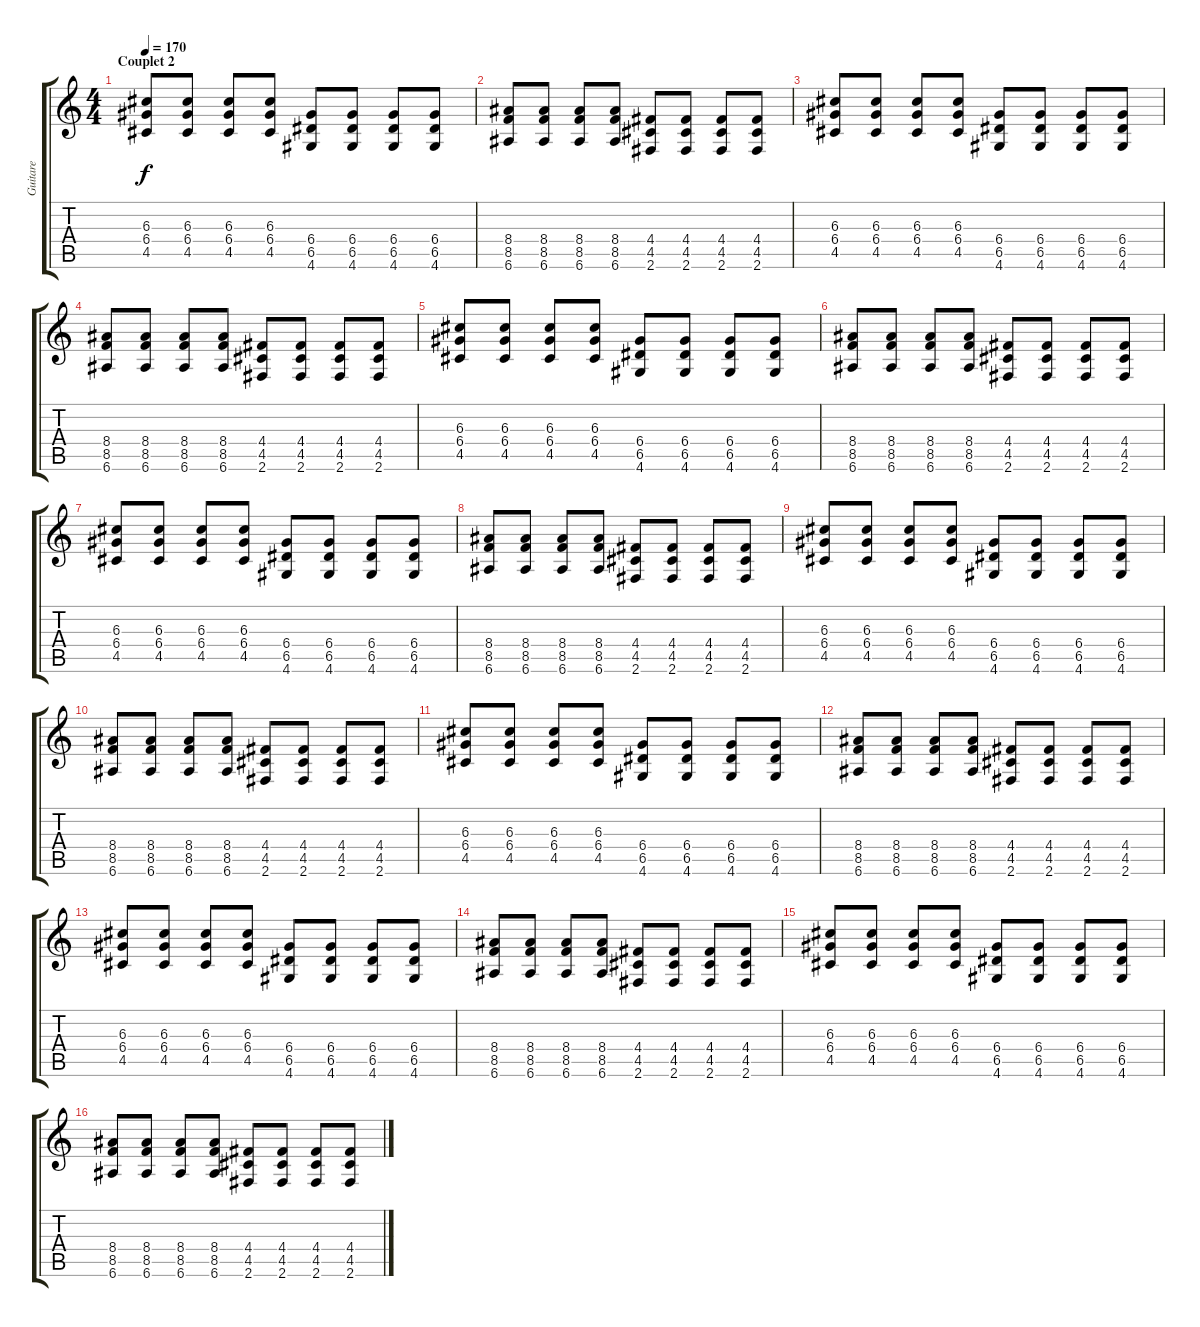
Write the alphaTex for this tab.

\track ("Guitare" "Guitare") {instrument overdrivenguitar}
\staff {score tabs}
\tuning (E4 B3 G3 D3 A2 E2) {hide}
\ts (4 4)
\section ("" "Couplet 2")
\tempo 170
\clef g2
\ks c
(6.3 6.4 4.5).8{dy f volume 9 instrument electricguitarmuted} (6.3 6.4 4.5).8 (6.3 6.4 4.5).8 (6.3 6.4 4.5).8 (6.4 6.5 4.6).8 (6.4 6.5 4.6).8 (6.4 6.5 4.6).8 (6.4 6.5 4.6).8 |
(8.4 8.5 6.6).8 (8.4 8.5 6.6).8 (8.4 8.5 6.6).8 (8.4 8.5 6.6).8 (4.4 4.5 2.6).8 (4.4 4.5 2.6).8 (4.4 4.5 2.6).8 (4.4 4.5 2.6).8 |
(6.3 6.4 4.5).8 (6.3 6.4 4.5).8 (6.3 6.4 4.5).8 (6.3 6.4 4.5).8 (6.4 6.5 4.6).8 (6.4 6.5 4.6).8 (6.4 6.5 4.6).8 (6.4 6.5 4.6).8 |
(8.4 8.5 6.6).8 (8.4 8.5 6.6).8 (8.4 8.5 6.6).8 (8.4 8.5 6.6).8 (4.4 4.5 2.6).8 (4.4 4.5 2.6).8 (4.4 4.5 2.6).8 (4.4 4.5 2.6).8 |
(6.3 6.4 4.5).8 (6.3 6.4 4.5).8 (6.3 6.4 4.5).8 (6.3 6.4 4.5).8 (6.4 6.5 4.6).8 (6.4 6.5 4.6).8 (6.4 6.5 4.6).8 (6.4 6.5 4.6).8 |
(8.4 8.5 6.6).8 (8.4 8.5 6.6).8 (8.4 8.5 6.6).8 (8.4 8.5 6.6).8 (4.4 4.5 2.6).8 (4.4 4.5 2.6).8 (4.4 4.5 2.6).8 (4.4 4.5 2.6).8 |
(6.3 6.4 4.5).8 (6.3 6.4 4.5).8 (6.3 6.4 4.5).8 (6.3 6.4 4.5).8 (6.4 6.5 4.6).8 (6.4 6.5 4.6).8 (6.4 6.5 4.6).8 (6.4 6.5 4.6).8 |
(8.4 8.5 6.6).8 (8.4 8.5 6.6).8 (8.4 8.5 6.6).8 (8.4 8.5 6.6).8 (4.4 4.5 2.6).8 (4.4 4.5 2.6).8 (4.4 4.5 2.6).8 (4.4 4.5 2.6).8 |
(6.3 6.4 4.5).8 (6.3 6.4 4.5).8 (6.3 6.4 4.5).8 (6.3 6.4 4.5).8 (6.4 6.5 4.6).8 (6.4 6.5 4.6).8 (6.4 6.5 4.6).8 (6.4 6.5 4.6).8 |
(8.4 8.5 6.6).8 (8.4 8.5 6.6).8 (8.4 8.5 6.6).8 (8.4 8.5 6.6).8 (4.4 4.5 2.6).8 (4.4 4.5 2.6).8 (4.4 4.5 2.6).8 (4.4 4.5 2.6).8 |
(6.3 6.4 4.5).8 (6.3 6.4 4.5).8 (6.3 6.4 4.5).8 (6.3 6.4 4.5).8 (6.4 6.5 4.6).8 (6.4 6.5 4.6).8 (6.4 6.5 4.6).8 (6.4 6.5 4.6).8 |
(8.4 8.5 6.6).8 (8.4 8.5 6.6).8 (8.4 8.5 6.6).8 (8.4 8.5 6.6).8 (4.4 4.5 2.6).8 (4.4 4.5 2.6).8 (4.4 4.5 2.6).8 (4.4 4.5 2.6).8 |
(6.3 6.4 4.5).8 (6.3 6.4 4.5).8 (6.3 6.4 4.5).8 (6.3 6.4 4.5).8 (6.4 6.5 4.6).8 (6.4 6.5 4.6).8 (6.4 6.5 4.6).8 (6.4 6.5 4.6).8 |
(8.4 8.5 6.6).8 (8.4 8.5 6.6).8 (8.4 8.5 6.6).8 (8.4 8.5 6.6).8 (4.4 4.5 2.6).8 (4.4 4.5 2.6).8 (4.4 4.5 2.6).8 (4.4 4.5 2.6).8 |
(6.3 6.4 4.5).8 (6.3 6.4 4.5).8 (6.3 6.4 4.5).8 (6.3 6.4 4.5).8 (6.4 6.5 4.6).8 (6.4 6.5 4.6).8 (6.4 6.5 4.6).8 (6.4 6.5 4.6).8 |
(8.4 8.5 6.6).8 (8.4 8.5 6.6).8 (8.4 8.5 6.6).8 (8.4 8.5 6.6).8 (4.4 4.5 2.6).8{instrument overdrivenguitar} (4.4 4.5 2.6).8 (4.4 4.5 2.6).8 (4.4 4.5 2.6).8
